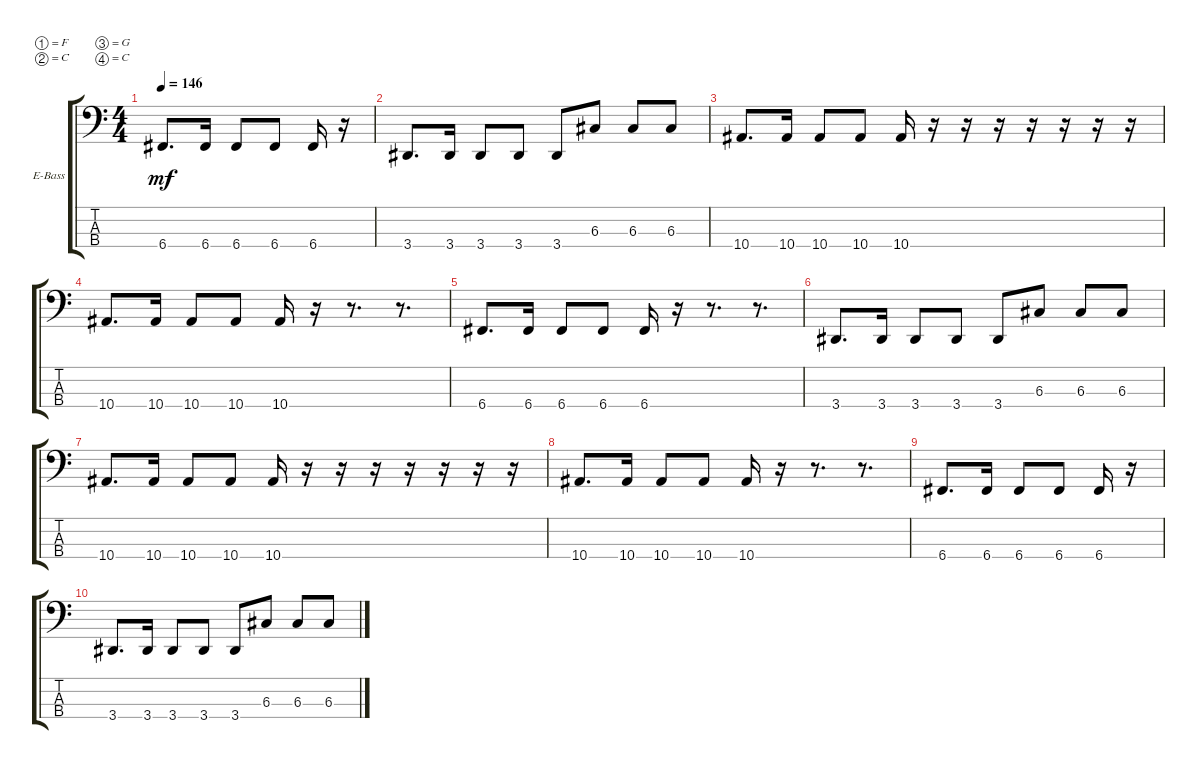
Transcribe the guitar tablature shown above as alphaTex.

\defaultSystemsLayout 4
\bracketExtendMode groupsimilarinstruments
\firstSystemTrackNameOrientation horizontal
\otherSystemsTrackNameOrientation horizontal
\track ("Bass" "E-Bass") {instrument electricbassfinger}
\staff {score tabs}
\tuning (F2 C2 G1 C1)
\ts (4 4)
\tempo 146
\clef f4
\ks c
6.4.8{d dy mf} 6.4.16 6.4.8 6.4.8 6.4.16 r.16 |
3.4.8{d} 3.4.16 3.4.8 3.4.8 3.4.8 6.3.8 6.3.8 6.3.8 |
10.4.8{d} 10.4.16 10.4.8 10.4.8 10.4.16 r.16 r.16 r.16 r.16 r.16 r.16 r.16 |
10.4.8{d} 10.4.16 10.4.8 10.4.8 10.4.16 r.16 r.8{d} r.8{d} |
6.4.8{d} 6.4.16 6.4.8 6.4.8 6.4.16 r.16 r.8{d} r.8{d} |
3.4.8{d} 3.4.16 3.4.8 3.4.8 3.4.8 6.3.8 6.3.8 6.3.8 |
10.4.8{d} 10.4.16 10.4.8 10.4.8 10.4.16 r.16 r.16 r.16 r.16 r.16 r.16 r.16 |
10.4.8{d} 10.4.16 10.4.8 10.4.8 10.4.16 r.16 r.8{d} r.8{d} |
6.4.8{d} 6.4.16 6.4.8 6.4.8 6.4.16 r.16 |
3.4.8{d} 3.4.16 3.4.8 3.4.8 3.4.8 6.3.8 6.3.8 6.3.8
